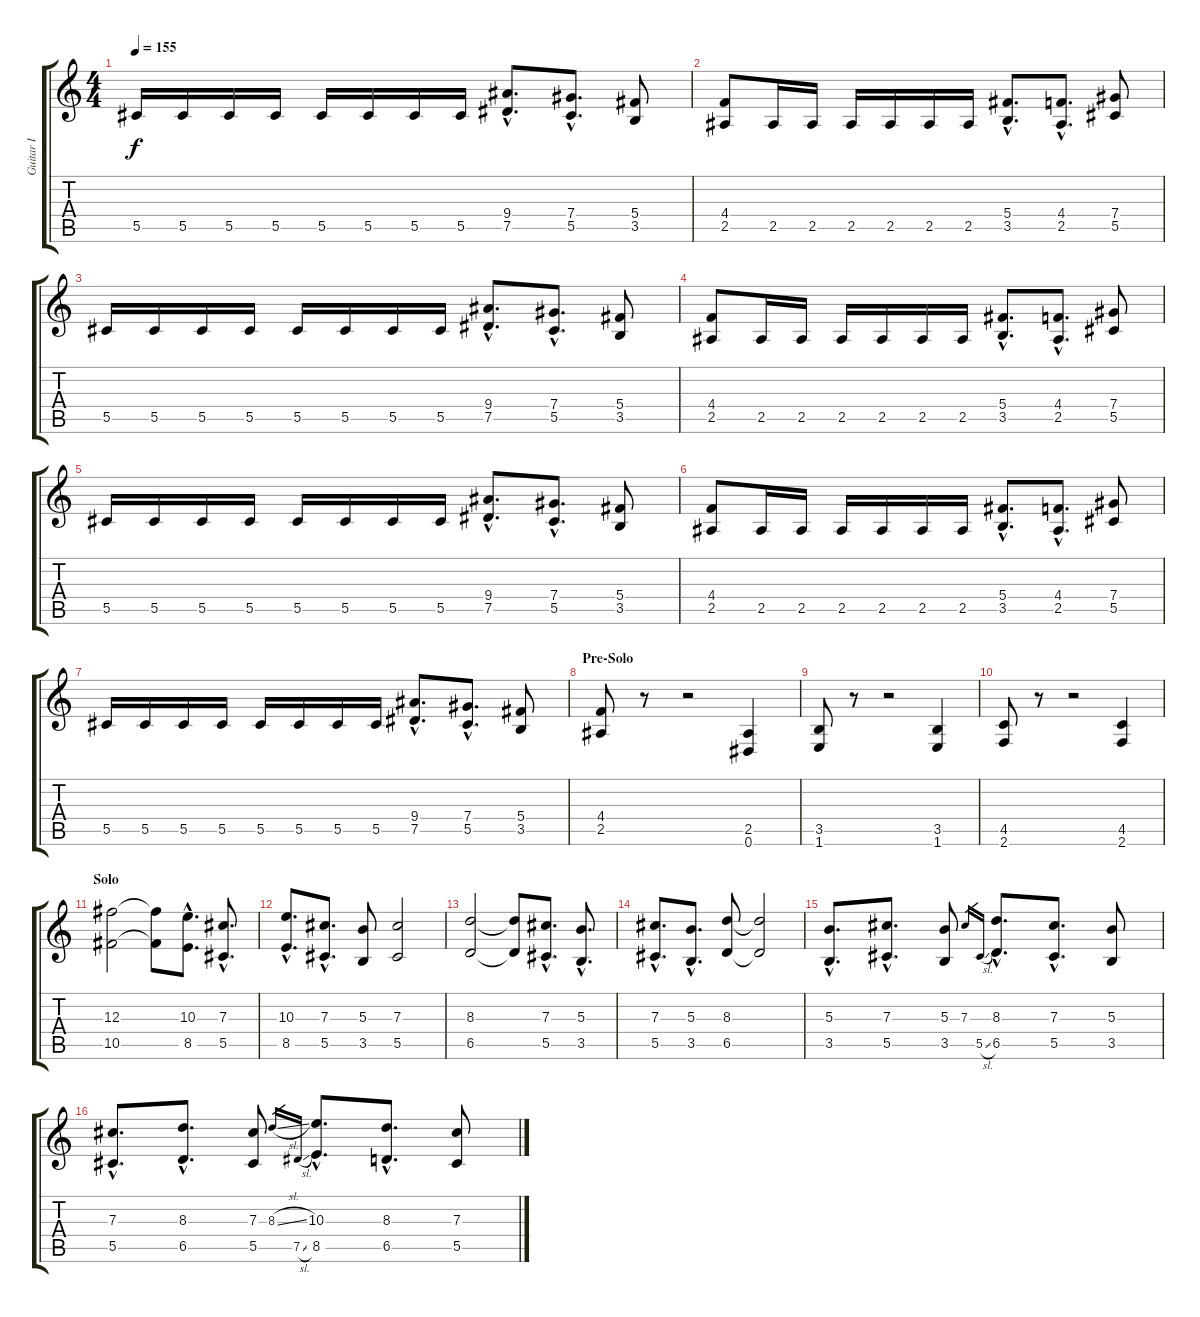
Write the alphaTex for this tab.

\track ("Guitar I" "Guitar I") {instrument distortionguitar}
\staff {score tabs}
\tuning (Eb4 Bb3 Gb3 Db3 Ab2 Eb2) {hide}
\ts (4 4)
\tempo 155
\clef g2
\ks c
5.5.16{dy f} 5.5.16 5.5.16 5.5.16 5.5.16 5.5.16 5.5.16 5.5.16 (9.4{hac} 7.5{hac}).8{d} (7.4{hac} 5.5{hac}).8{d} (5.4 3.5).8 |
(4.4 2.5).8 2.5.16 2.5.16 2.5.16 2.5.16 2.5.16 2.5.16 (5.4{hac} 3.5{hac}).8{d} (4.4{hac} 2.5{hac}).8{d} (7.4 5.5).8 |
5.5.16 5.5.16 5.5.16 5.5.16 5.5.16 5.5.16 5.5.16 5.5.16 (9.4{hac} 7.5{hac}).8{d} (7.4{hac} 5.5{hac}).8{d} (5.4 3.5).8 |
(4.4 2.5).8 2.5.16 2.5.16 2.5.16 2.5.16 2.5.16 2.5.16 (5.4{hac} 3.5{hac}).8{d} (4.4{hac} 2.5{hac}).8{d} (7.4 5.5).8 |
5.5.16 5.5.16 5.5.16 5.5.16 5.5.16 5.5.16 5.5.16 5.5.16 (9.4{hac} 7.5{hac}).8{d} (7.4{hac} 5.5{hac}).8{d} (5.4 3.5).8 |
(4.4 2.5).8 2.5.16 2.5.16 2.5.16 2.5.16 2.5.16 2.5.16 (5.4{hac} 3.5{hac}).8{d} (4.4{hac} 2.5{hac}).8{d} (7.4 5.5).8 |
5.5.16 5.5.16 5.5.16 5.5.16 5.5.16 5.5.16 5.5.16 5.5.16 (9.4{hac} 7.5{hac}).8{d} (7.4{hac} 5.5{hac}).8{d} (5.4 3.5).8 |
\section ("" "Pre-Solo")
(4.4 2.5).8 r.8 r.2 (2.5 0.6).4 |
(3.5 1.6).8 r.8 r.2 (3.5 1.6).4 |
(4.5 2.6).8 r.8 r.2 (4.5 2.6).4 |
\section ("" "Solo")
(12.3 10.5).2{volume 16} (12.3{t} 10.5{t}).8 (10.3{hac} 8.5{hac}).8{d} (7.3{hac} 5.5{hac}).8{d} |
(10.3{hac} 8.5{hac}).8{d} (7.3{hac} 5.5{hac}).8{d} (5.3 3.5).8 (7.3 5.5).2 |
(8.3 6.5).2 (8.3{t} 6.5{t}).8 (7.3{hac} 5.5{hac}).8{d} (5.3{hac} 3.5{hac}).8{d} |
(7.3{hac} 5.5{hac}).8{d} (5.3{hac} 3.5{hac}).8{d} (8.3 6.5).8 (8.3{t} 6.5{t}).2 |
(5.3{hac} 3.5{hac}).8{d} (7.3{hac} 5.5{hac}).8{d} (5.3 3.5).8 7.3.16{gr} 5.5{sl}.16{gr} (8.3{hac} 6.5{hac}).8{d} (7.3{hac} 5.5{hac}).8{d} (5.3 3.5).8 |
(7.3{hac} 5.5{hac}).8{d} (8.3{hac} 6.5{hac}).8{d} (7.3 5.5).8 8.3{sl}.16{gr} 7.5{sl}.16{gr} (10.3{hac} 8.5{hac}).8{d} (8.3{hac} 6.5{hac}).8{d} (7.3 5.5).8
